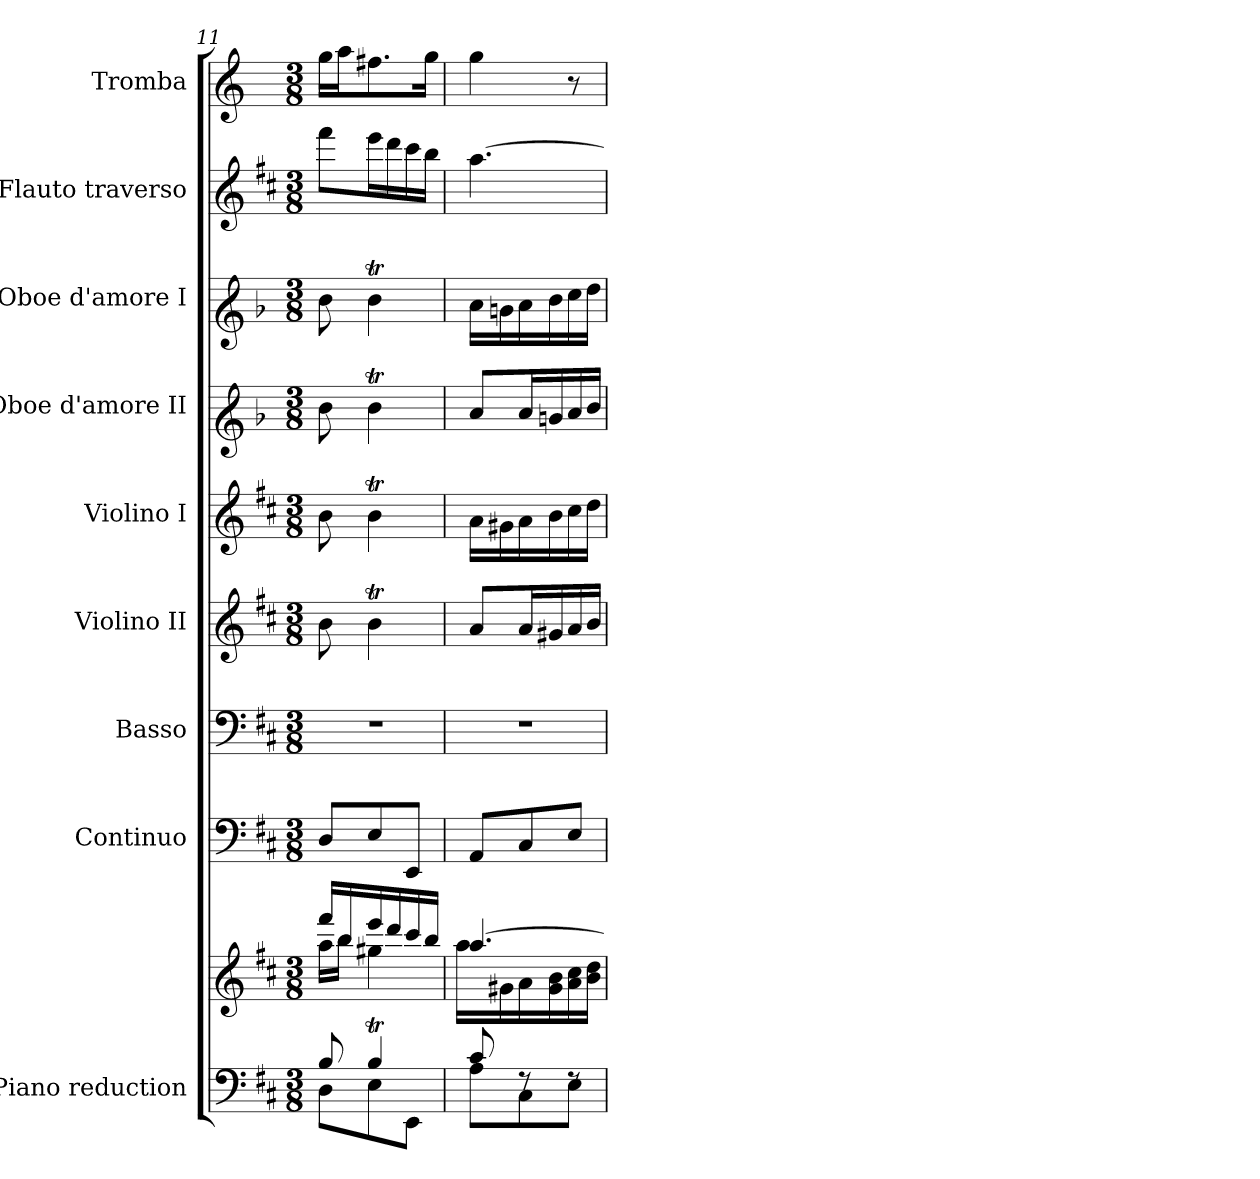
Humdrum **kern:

**kern	**kern	**kern	**kern	**kern	**kern	**kern	**kern	**kern	**kern
*part9	*part9	*part8	*part7	*part6	*part5	*part4	*part3	*part2	*part1
*staff10	*staff9	*staff8	*staff7	*staff6	*staff5	*staff4	*staff3	*staff2	*staff1
*I"Piano reduction	*	*I"Continuo	*I"Basso	*I"Violino II	*I"Violino I	*I"Oboe d'amore II	*I"Oboe d'amore I	*I"Flauto traverso	*I"Tromba
*I'Pno	*	*	*	*I'Vln	*I'Vln	*	*	*I'Fl	*
*clefF4	*clefG2	*clefF4	*clefF4	*clefG2	*clefG2	*clefG1	*clefG1	*clefG2	*clefG2
*	*	*	*	*	*	*ITrd2c3	*ITrd2c3	*	*ITrd-1c-2
*k[f#c#]	*k[f#c#]	*k[f#c#]	*k[f#c#]	*k[f#c#]	*k[f#c#]	*k[f#c#]	*k[f#c#]	*k[f#c#]	*k[f#c#]
*M3/8	*M3/8	*M3/8	*M3/8	*M3/8	*M3/8	*M3/8	*M3/8	*M3/8	*M3/8
=11	=11	=11	=11	=11	=11	=11	=11	=11	=11
*^	*^	*	*	*	*	*	*	*	*
8B/	8D\L	16fff#/LL	16aa\LL	8D/L	4.r	8b\	8b\	8b\	8b\	8fff#\L	16aa\LL
.	.	16bb/	16bb\JJ	.	.	.	.	.	.	.	16bb\J
4BT/	8E\	16eee/	4gg#X\	8E/	.	4bT\	4bT\	4bT\	4bT\	16eee\L	8.gg#X\
.	.	16ddd/	.	.	.	.	.	.	.	16ddd\	.
.	8EE\J	16ccc#/	.	8EE/J	.	.	.	.	.	16ccc#\	.
.	.	16bb/JJ	.	.	.	.	.	.	.	16bb\JJ	16aa\Jk
=12	=12	=12	=12	=12	=12	=12	=12	=12	=12	=12	=12
8c#/	8A\L	[4.aa/	16aa\LL	8AA/L	4.r	8a/L	16a\LL	8a/L	16a\LL	[4.aa\	4aa\
.	.	.	16g#X\	.	.	.	16g#X\	.	16g#X\	.	.
8rF	8C#\	.	16a\	8C#/	.	16a/L	16a\	16a/L	16a\	.	.
.	.	.	16g#\ 16b\	.	.	16g#X/	16b\	16g#X/	16b\	.	.
8rF	8E\J	.	16a\ 16cc#\	8E/J	.	16a/	16cc#\	16a/	16cc#\	.	8r
.	.	.	16b\ 16dd\JJ	.	.	16b/JJ	16dd\JJ	16b/JJ	16dd\JJ	.	.
*v	*v	*	*	*	*	*	*	*	*	*	*
*	*v	*v	*	*	*	*	*	*	*	*
=	=	=	=	=	=	=	=	=	=
*-	*-	*-	*-	*-	*-	*-	*-	*-	*-
